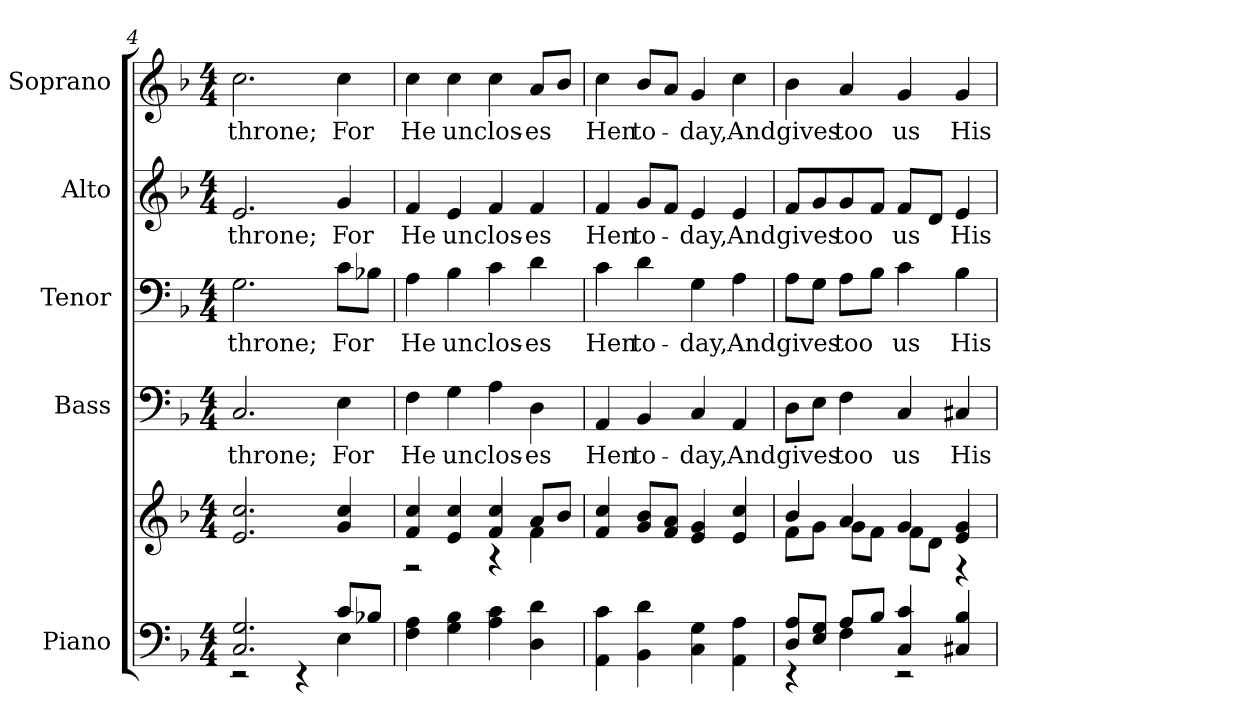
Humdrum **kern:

**kern	**kern	**kern	**text	**kern	**text	**kern	**text	**kern	**text
*part5	*part5	*part4	*part4	*part3	*part3	*part2	*part2	*part1	*part1
*staff6	*staff5	*staff4	*staff4	*staff3	*staff3	*staff2	*staff2	*staff1	*staff1
*I"Piano	*	*I"Bass	*	*I"Tenor	*	*I"Alto	*	*I"Soprano	*
*I'Pno.	*	*I'B.	*	*I'T.	*	*I'A.	*	*I'S.	*
*clefF4	*clefG2	*clefF4	*	*clefF4	*	*clefG2	*	*clefG2	*
*k[b-]	*k[b-]	*k[b-]	*	*k[b-]	*	*k[b-]	*	*k[b-]	*
*F:	*F:	*F:	*	*F:	*	*F:	*	*F:	*
*M4/4	*M4/4	*M4/4	*	*M4/4	*	*M4/4	*	*M4/4	*
=4	=4	=4	=4	=4	=4	=4	=4	=4	=4
*^	*	*	*	*	*	*	*	*	*
!	!	!	!	!LO:LY:b:color=#000000	!	!	!	!	!	!
!	!	!	!	!	!	!LO:LY:b:color=#000000	!	!	!	!
!	!	!	!	!	!	!	!	!LO:LY:b:color=#000000	!	!
!	!	!	!	!	!	!	!	!	!	!LO:LY:b:color=#000000
2.Ci/ 2.Gi	2r	2.ei/ 2.cci	2.Ci/	throne;	2.Gi\	throne;	2.ei/	throne;	2.cci\	throne;
.	4r	.	.	.	.	.	.	.	.	.
!	!	!	!	!LO:LY:b:color=#000000	!	!	!	!	!	!
!	!	!	!	!	!	!LO:LY:b:color=#000000	!	!	!	!
!	!	!	!	!	!	!	!	!LO:LY:b:color=#000000	!	!
!	!	!	!	!	!	!	!	!	!	!LO:LY:b:color=#000000
8ci/L	4Ei\	4gi/ 4cci	4Ei\	For	8ci\L	For	4gi/	For	4cci\	For
8B-Xi/J	.	.	.	.	8B-Xi\J	.	.	.	.	.
*v	*v	*	*	*	*	*	*	*	*	*
!!LO:PB:g=z
=5	=5	=5	=5	=5	=5	=5	=5	=5	=5
*	*^	*	*	*	*	*	*	*	*
!	!	!	!	!LO:LY:b:color=#000000	!	!	!	!	!	!
!	!	!	!	!	!	!LO:LY:b:color=#000000	!	!	!	!
!	!	!	!	!	!	!	!	!LO:LY:b:color=#000000	!	!
!	!	!	!	!	!	!	!	!	!	!LO:LY:b:color=#000000
4Fi\ 4Ai	4fi/ 4cci	2r	4Fi\	He	4Ai\	He	4fi/	He	4cci\	He
!	!	!	!	!LO:LY:b:color=#000000	!	!	!	!	!	!
!	!	!	!	!	!	!LO:LY:b:color=#000000	!	!	!	!
!	!	!	!	!	!	!	!	!LO:LY:b:color=#000000	!	!
!	!	!	!	!	!	!	!	!	!	!LO:LY:b:color=#000000
4Gi\ 4B-i	4ei/ 4cci	.	4Gi\	un	4B-i\	un	4ei/	un	4cci\	un
!	!	!	!	!LO:LY:b:color=#000000	!	!	!	!	!	!
!	!	!	!	!	!	!LO:LY:b:color=#000000	!	!	!	!
!	!	!	!	!	!	!	!	!LO:LY:b:color=#000000	!	!
!	!	!	!	!	!	!	!	!	!	!LO:LY:b:color=#000000
4Ai\ 4ci	4fi/ 4cci	4r	4Ai\	clos-	4ci\	clos-	4fi/	clos-	4cci\	clos-
!	!	!	!	!LO:LY:b:color=#000000	!	!	!	!	!	!
!	!	!	!	!	!	!LO:LY:b:color=#000000	!	!	!	!
!	!	!	!	!	!	!	!	!LO:LY:b:color=#000000	!	!
!	!	!	!	!	!	!	!	!	!	!LO:LY:b:color=#000000
4Di\ 4di	8ai/L	4fi\	4Di\	-es	4di\	-es	4fi/	-es	8ai/L	-es
.	8b-i/J	.	.	.	.	.	.	.	8b-i/J	.
*	*v	*v	*	*	*	*	*	*	*	*
=6	=6	=6	=6	=6	=6	=6	=6	=6	=6
!	!	!	!LO:LY:b:color=#000000	!	!	!	!	!	!
!	!	!	!	!	!LO:LY:b:color=#000000	!	!	!	!
!	!	!	!	!	!	!	!LO:LY:b:color=#000000	!	!
!	!	!	!	!	!	!	!	!	!LO:LY:b:color=#000000
4AAi\ 4ci	4fi/ 4cci	4AAi/	Hen	4ci\	Hen	4fi/	Hen	4cci\	Hen
!	!	!	!LO:LY:b:color=#000000	!	!	!	!	!	!
!	!	!	!	!	!LO:LY:b:color=#000000	!	!	!	!
!	!	!	!	!	!	!	!LO:LY:b:color=#000000	!	!
!	!	!	!	!	!	!	!	!	!LO:LY:b:color=#000000
4BB-i\ 4di	8gi/ 8b-iL	4BB-i/	to-	4di\	to-	8gi/L	to-	8b-i/L	to-
.	8fi/ 8aiJ	.	.	.	.	8fi/J	.	8ai/J	.
!	!	!	!LO:LY:b:color=#000000	!	!	!	!	!	!
!	!	!	!	!	!LO:LY:b:color=#000000	!	!	!	!
!	!	!	!	!	!	!	!LO:LY:b:color=#000000	!	!
!	!	!	!	!	!	!	!	!	!LO:LY:b:color=#000000
4Ci\ 4Gi	4ei/ 4gi	4Ci/	-day,	4Gi\	-day,	4ei/	-day,	4gi/	-day,
!	!	!	!LO:LY:b:color=#000000	!	!	!	!	!	!
!	!	!	!	!	!LO:LY:b:color=#000000	!	!	!	!
!	!	!	!	!	!	!	!LO:LY:b:color=#000000	!	!
!	!	!	!	!	!	!	!	!	!LO:LY:b:color=#000000
4AAi\ 4Ai	4ei/ 4cci	4AAi/	And	4Ai\	And	4ei/	And	4cci\	And
!!LO:PB:g=z
=7	=7	=7	=7	=7	=7	=7	=7	=7	=7
*^	*^	*	*	*	*	*	*	*	*
!	!	!	!	!	!LO:LY:b:color=#000000	!	!	!	!	!	!
!	!	!	!	!	!	!	!LO:LY:b:color=#000000	!	!	!	!
!	!	!	!	!	!	!	!	!	!LO:LY:b:color=#000000	!	!
!	!	!	!	!	!	!	!	!	!	!	!LO:LY:b:color=#000000
8Di/ 8AiL	4r	4b-i/	8fi\L	8Di\L	gives	8Ai\L	gives	8fi/L	gives	4b-i\	gives
8Ei/ 8GiJ	.	.	8gi\J	8Ei\J	.	8Gi\J	.	8gi/	.	.	.
!	!	!	!	!	!LO:LY:b:color=#000000	!	!	!	!	!	!
!	!	!	!	!	!	!	!LO:LY:b:color=#000000	!	!	!	!
!	!	!	!	!	!	!	!	!	!LO:LY:b:color=#000000	!	!
!	!	!	!	!	!	!	!	!	!	!	!LO:LY:b:color=#000000
8Ai/L	4Fi\	4ai/	8gi\L	4Fi\	too	8Ai\L	too	8gi/	too	4ai/	too
8B-i/J	.	.	8fi\J	.	.	8B-i\J	.	8fi/J	.	.	.
!	!	!	!	!	!LO:LY:b:color=#000000	!	!	!	!	!	!
!	!	!	!	!	!	!	!LO:LY:b:color=#000000	!	!	!	!
!	!	!	!	!	!	!	!	!	!LO:LY:b:color=#000000	!	!
!	!	!	!	!	!	!	!	!	!	!	!LO:LY:b:color=#000000
4Ci/ 4ci	2r	4gi/	8fi\L	4Ci/	us	4ci\	us	8fi/L	us	4gi/	us
.	.	.	8di\J	.	.	.	.	8di/J	.	.	.
!	!	!	!	!	!LO:LY:b:color=#000000	!	!	!	!	!	!
!	!	!	!	!	!	!	!LO:LY:b:color=#000000	!	!	!	!
!	!	!	!	!	!	!	!	!	!LO:LY:b:color=#000000	!	!
!	!	!	!	!	!	!	!	!	!	!	!LO:LY:b:color=#000000
4C#Xi/ 4B-i	.	4ei/ 4gi	4r	4C#Xi/	His	4B-i\	His	4ei/	His	4gi/	His
*v	*v	*	*	*	*	*	*	*	*	*	*
*	*v	*v	*	*	*	*	*	*	*	*
=	=	=	=	=	=	=	=	=	=
*-	*-	*-	*-	*-	*-	*-	*-	*-	*-
